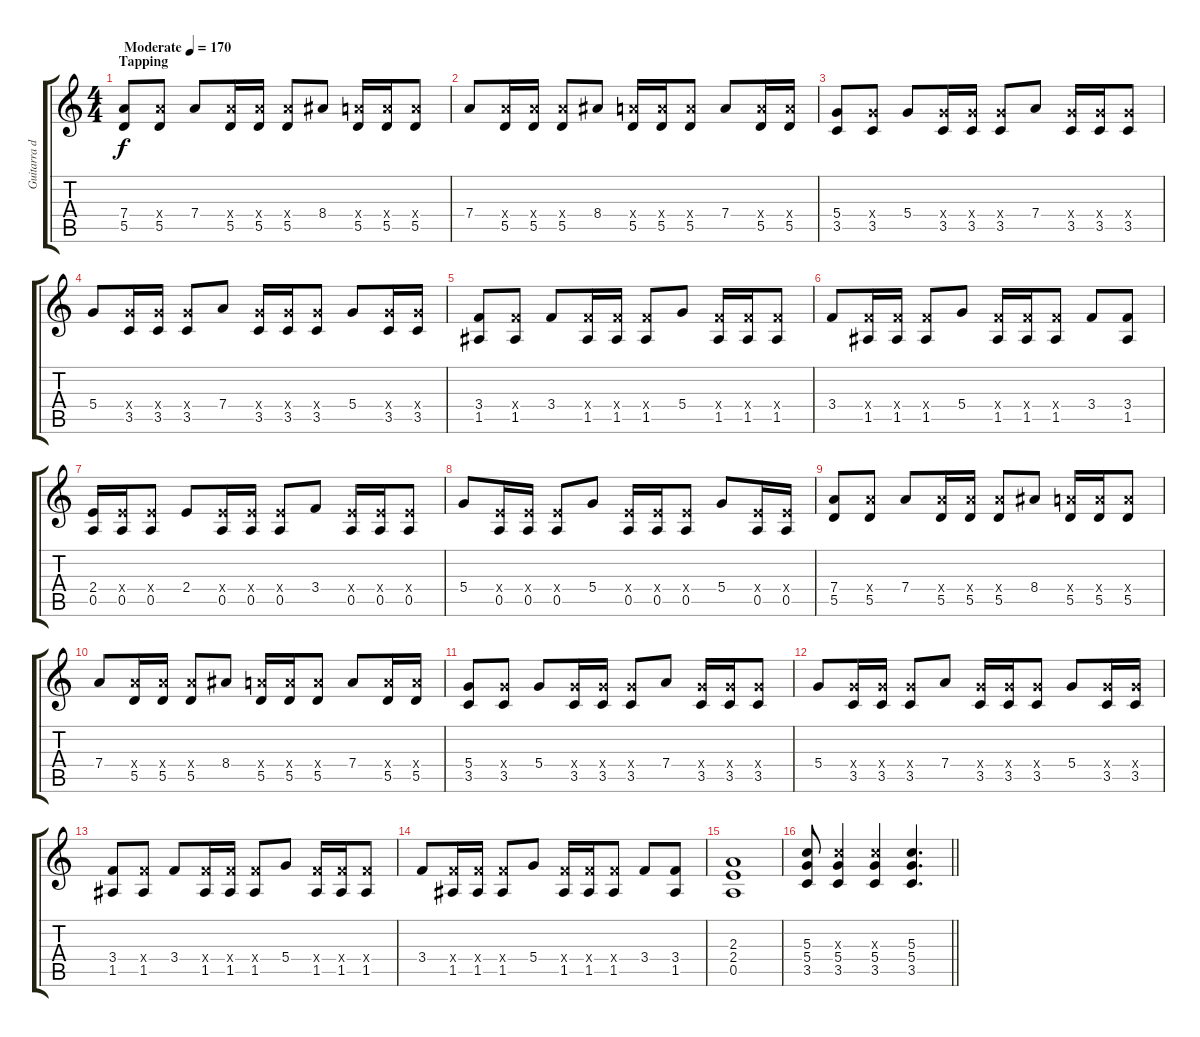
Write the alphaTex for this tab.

\track ("Guitarra de apoyo(Miguel)" "Guitarra d") {instrument distortionguitar}
\staff {score tabs}
\tuning (E4 B3 G3 D3 A2 E2) {hide}
\ts (4 4)
\section ("" "Tapping")
\tempo (170 "Moderate")
\clef g2
\ks c
(7.4 5.5).8{dy f instrument distortionguitar} (7.4{x} 5.5).8 7.4.8 (7.4{x} 5.5).16 (7.4{x} 5.5).16 (7.4{x} 5.5).8 8.4.8 (7.4{x} 5.5).16 (7.4{x} 5.5).16 (7.4{x} 5.5).8 |
7.4.8 (7.4{x} 5.5).16 (7.4{x} 5.5).16 (7.4{x} 5.5).8 8.4.8 (7.4{x} 5.5).16 (7.4{x} 5.5).16 (7.4{x} 5.5).8 7.4.8 (7.4{x} 5.5).16 (7.4{x} 5.5).16 |
(5.4 3.5).8 (5.4{x} 3.5).8 5.4.8 (5.4{x} 3.5).16 (5.4{x} 3.5).16 (5.4{x} 3.5).8 7.4.8 (5.4{x} 3.5).16 (5.4{x} 3.5).16 (5.4{x} 3.5).8 |
5.4.8 (5.4{x} 3.5).16 (5.4{x} 3.5).16 (5.4{x} 3.5).8 7.4.8 (5.4{x} 3.5).16 (5.4{x} 3.5).16 (5.4{x} 3.5).8 5.4.8 (5.4{x} 3.5).16 (5.4{x} 3.5).16 |
(3.4 1.5).8 (3.4{x} 1.5).8 3.4.8 (3.4{x} 1.5).16 (3.4{x} 1.5).16 (3.4{x} 1.5).8 5.4.8 (3.4{x} 1.5).16 (3.4{x} 1.5).16 (3.4{x} 1.5).8 |
3.4.8 (3.4{x} 1.5).16 (3.4{x} 1.5).16 (3.4{x} 1.5).8 5.4.8 (3.4{x} 1.5).16 (3.4{x} 1.5).16 (3.4{x} 1.5).8 3.4.8 (3.4 1.5).8 |
(2.4 0.5).16 (2.4{x} 0.5).16 (2.4{x} 0.5).8 2.4.8 (2.4{x} 0.5).16 (2.4{x} 0.5).16 (2.4{x} 0.5).8 3.4.8 (2.4{x} 0.5).16 (2.4{x} 0.5).16 (2.4{x} 0.5).8 |
5.4.8 (2.4{x} 0.5).16 (2.4{x} 0.5).16 (2.4{x} 0.5).8 5.4.8 (2.4{x} 0.5).16 (2.4{x} 0.5).16 (2.4{x} 0.5).8 5.4.8 (2.4{x} 0.5).16 (2.4{x} 0.5).16 |
(7.4 5.5).8 (7.4{x} 5.5).8 7.4.8 (7.4{x} 5.5).16 (7.4{x} 5.5).16 (7.4{x} 5.5).8 8.4.8 (7.4{x} 5.5).16 (7.4{x} 5.5).16 (7.4{x} 5.5).8 |
7.4.8 (7.4{x} 5.5).16 (7.4{x} 5.5).16 (7.4{x} 5.5).8 8.4.8 (7.4{x} 5.5).16 (7.4{x} 5.5).16 (7.4{x} 5.5).8 7.4.8 (7.4{x} 5.5).16 (7.4{x} 5.5).16 |
(5.4 3.5).8 (5.4{x} 3.5).8 5.4.8 (5.4{x} 3.5).16 (5.4{x} 3.5).16 (5.4{x} 3.5).8 7.4.8 (5.4{x} 3.5).16 (5.4{x} 3.5).16 (5.4{x} 3.5).8 |
5.4.8 (5.4{x} 3.5).16 (5.4{x} 3.5).16 (5.4{x} 3.5).8 7.4.8 (5.4{x} 3.5).16 (5.4{x} 3.5).16 (5.4{x} 3.5).8 5.4.8 (5.4{x} 3.5).16 (5.4{x} 3.5).16 |
(3.4 1.5).8 (3.4{x} 1.5).8 3.4.8 (3.4{x} 1.5).16 (3.4{x} 1.5).16 (3.4{x} 1.5).8 5.4.8 (3.4{x} 1.5).16 (3.4{x} 1.5).16 (3.4{x} 1.5).8 |
3.4.8 (3.4{x} 1.5).16 (3.4{x} 1.5).16 (3.4{x} 1.5).8 5.4.8 (3.4{x} 1.5).16 (3.4{x} 1.5).16 (3.4{x} 1.5).8 3.4.8 (3.4 1.5).8 |
(2.3 2.4 0.5).1 |
\barLineRight lightlight
(5.3 5.4 3.5).8 (5.3{x} 5.4 3.5).4 (5.3{x} 5.4 3.5).4 (5.3 5.4 3.5).4{d}
